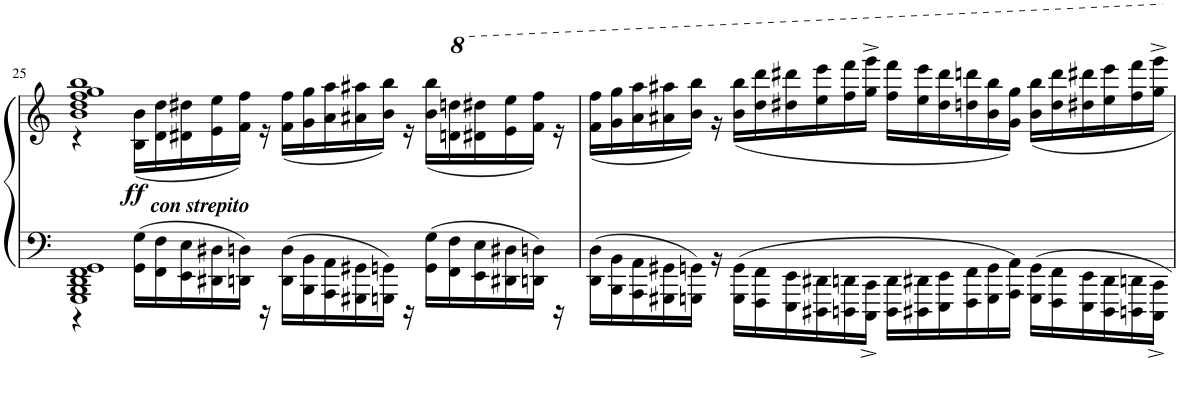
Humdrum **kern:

**kern	**kern	**dynam
*part1	*part1	*part1
*staff2	*staff1	*staff1/2
*I"Piano	*	*
*I'Pno.	*	*
!!LO:PB:g=z
*clefF4	*clefG2	*
*k[]	*k[]	*
*M4/4	*M4/4	*
*met(c)	*met(c)	*
=25	=25	=25
*^	*^	*
1GGG 1BBB 1DD 1FF 1GG	4r	1b 1dd 1ff 1gg 1bb	4r	.
!	!	!	!LO:TX:b:Bi:t=con strepito	!
!	!	!	!	!LO:DY:b
.	24GG\ 24G\LL	.	(24B\ 24b\LL	ff
.	24FF\ 24F\	.	24d\ 24dd\	.
.	24EE\ 24E\	.	24d#X\ 24dd#X\	.
.	24DD#X\ 24D#X\	.	24e\ 24ee\	.
.	24DDn\ 24Dn\JJ	.	24f\ 24ff\JJ)	.
.	24r	.	24r	.
.	24DD\ 24D\LL	.	(24f\ 24ff\LL	.
.	24BBB\ 24BB\	.	24g\ 24gg\	.
.	24AAA\ 24AA\	.	24a\ 24aa\	.
.	24GGG#X\ 24GG#X\	.	24a#X\ 24aa#X\	.
.	24GGGn\ 24GGn\JJ	.	24b\ 24bb\JJ)	.
.	24r	.	24r	.
.	24GG\ 24G\LL	.	(24b\ 24bb\LL	.
.	24FF\ 24F\	.	24ddn\ 24dddn\	.
.	24EE\ 24E\	.	24dd#X\ 24ddd#X\	.
.	24DD#X\ 24D#X\	.	24ee\ 24eee\	.
.	24DDn\ 24Dn\JJ	.	24ff\ 24fff\JJ)	.
.	24r	.	24r	.
=26	=26	=26	=26	=26
1ryy	24DD\ 24D\LL	1ryy	(24ff\ 24fff\LL	.
.	24BBB\ 24BB\	.	24gg\ 24ggg\	.
.	24AAA\ 24AA\	.	24aa\ 24aaa\	.
.	24GGG#X\ 24GG#X\	.	24aa#X\ 24aaa#X\	.
.	24GGGn\ 24GGn\JJ	.	24bb\ 24bbb\JJ)	.
.	24r	.	24r	.
*	*Xbrackettup	*	*Xbrackettup	*
.	24GGG\ 24GG\LL	.	(24bb\ 24bbb\LL	.
.	24FFF\ 24FF\	.	24ddd\ 24dddd\	.
.	24EEE\ 24EE\	.	24ddd#X\ 24dddd#X\	.
.	24DDD#X\ 24DD#X\	.	24eee\ 24eeee\	.
.	24DDDn\ 24DDn\	.	24fff\ 24ffff\	.
.	24CCC\^ 24CC\^JJ	.	24ggg\^> 24gggg\^>JJ	.
.	24DDD\ 24DD\LL	.	24fff\ 24ffff\LL	.
.	24DDD#X\ 24DD#X\	.	24eee\ 24eeee\	.
.	24EEE\ 24EE\	.	24ddd#\ 24dddd#\	.
.	24FFF\ 24FF\	.	24dddn\ 24ddddn\	.
.	24GGG\ 24GG\	.	24bb\ 24bbb\	.
.	24AAA\ 24AA\JJ	.	24gg\ 24ggg\JJ)	.
.	24GGG\ 24GG\LL	.	24bb\ 24bbb\LL	.
.	24FFF\ 24FF\	.	24ddd\ 24dddd\	.
.	24EEE\ 24EE\	.	24ddd#X\ 24dddd#X\	.
.	24DDD#\ 24DD#\	.	24eee\ 24eeee\	.
.	24DDDn\ 24DDn\	.	24fff\ 24ffff\	.
.	24CCC\^ 24CC\^JJ	.	24ggg\^> 24gggg\^>JJ	.
*v	*v	*	*	*
*	*v	*v	*
=	=	=
*-	*-	*-
